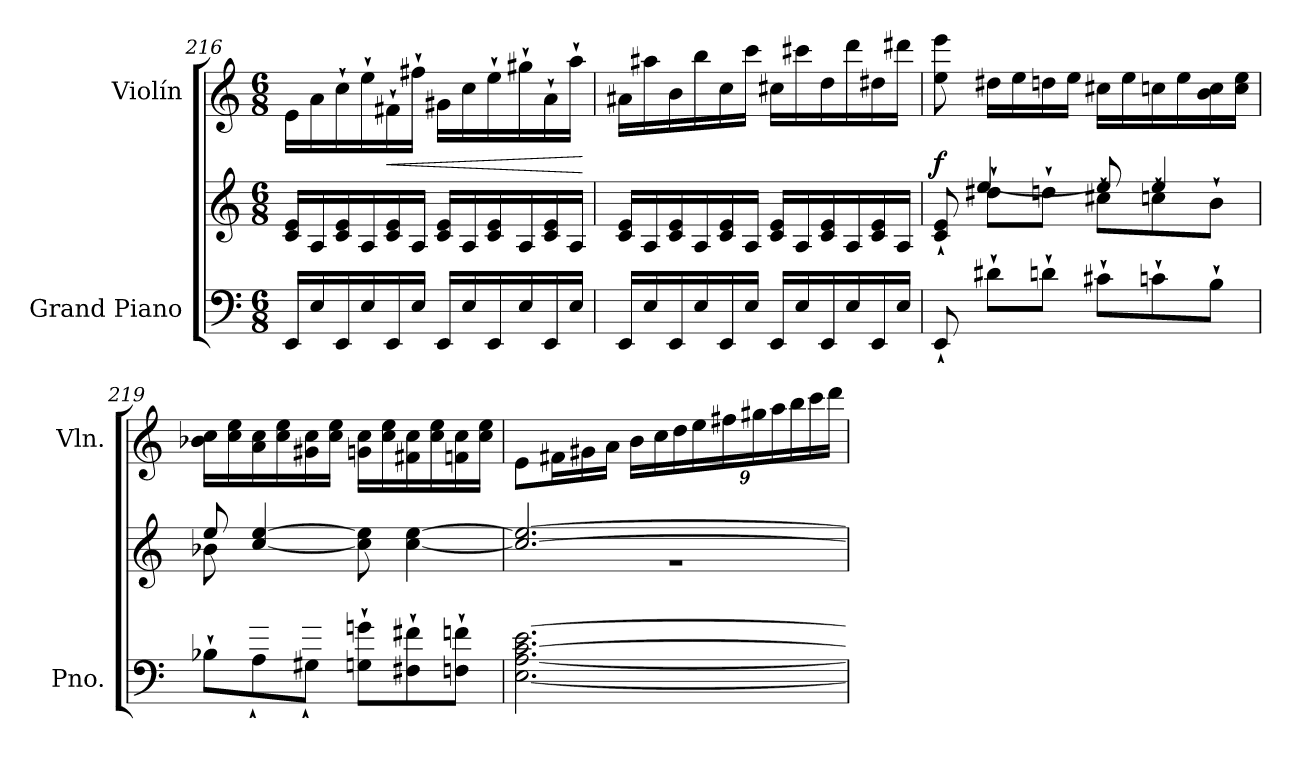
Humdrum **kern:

**kern	**kern	**kern	**dynam
*part2	*part2	*part1	*part1
*staff3	*staff2	*staff1	*staff1
*I"Grand Piano	*	*I"Violín	*
*I'Pno.	*	*I'Vln.	*
*clefF4	*clefG2	*clefG2	*
*k[]	*k[]	*k[]	*
*M6/8	*M6/8	*M6/8	*
=216	=216	=216	=216
16EE/LL	16c/ 16e/LL	16e\LL	.
16E/	16A/	16a\	.
16EE/	16c/ 16e/	16cc`\	.
16E/	16A/	16ee`\	.
!	!	!	!LO:HP:b
16EE/	16c/ 16e/	16f#X`\	<
16E/JJ	16A/JJ	16ff#X`\JJ	.
16EE/LL	16c/ 16e/LL	16g#X\LL	.
16E/	16A/	16cc\	.
16EE/	16c/ 16e/	16ee`\	.
16E/	16A/	16gg#X`\	.
16EE/	16c/ 16e/	16a`\	.
16E/JJ	16A/JJ	16aa`\JJ	.
.	.	.	[
!!LO:PB:g=z
=217	=217	=217	=217
16EE/LL	16c/ 16e/LL	16a#X\LL	.
16E/	16A/	16aa#X\	.
16EE/	16c/ 16e/	16b\	.
16E/	16A/	16bb\	.
16EE/	16c/ 16e/	16cc\	.
16E/JJ	16A/JJ	16ccc\JJ	.
16EE/LL	16c/ 16e/LL	16cc#X\LL	.
16E/	16A/	16ccc#X\	.
16EE/	16c/ 16e/	16dd\	.
16E/	16A/	16ddd\	.
16EE/	16c/ 16e/	16dd#X\	.
16E/JJ	16A/JJ	16ddd#X\JJ	.
=218	=218	=218	=218
*	*^	*	*
!	!	!	!	!LO:DY:b
8EE`/	8c/` 8e/`	8ryy	8ee\ 8eee\	f
8d#X`\L	8dd#X`\L	[4ee/	16dd#X\LL	.
.	.	.	16ee\	.
8dn`\J	8ddn`\J	.	16ddn\	.
.	.	.	16ee\JJ	.
8c#X`\L	8cc#X`\L	8ee/]	16cc#X\LL	.
.	.	.	16ee\	.
8cn`\	8ccn`\	4ee/	16ccn\	.
.	.	.	16ee\	.
8B`\J	8b`\J	.	16b\ 16cc\	.
.	.	.	16cc\ 16ee\JJ	.
!!LO:LB:g=z
=219	=219	=219	=219	=219
*^	*	*	*	*
8ryy	8B-X`\L	8b-X\L	8ee/	16b-X\ 16cc\LL	.
.	.	.	.	16cc\ 16ee\	.
8a/	8A`\	4ryy	[4cc/ [4ee/	16a\ 16cc\	.
.	.	.	.	16cc\ 16ee\	.
8g#X/J	8G#X`\J	.	.	16g#X\ 16cc\	.
.	.	.	.	16cc\ 16ee\JJ	.
4.ryy	8Gn\` 8gn\`L	8cc\] 8ee\]	4.ryy	16gn\ 16cc\LL	.
.	.	.	.	16cc\ 16ee\	.
.	8F#X\` 8f#X\`	[4cc\ [4ee\	.	16f#X\ 16cc\	.
.	.	.	.	16cc\ 16ee\	.
.	8Fn\` 8fn\`J	.	.	16fn\ 16cc\	.
.	.	.	.	16cc\ 16ee\JJ	.
*v	*v	*	*	*	*
=220	=220	=220	=220	=220
[2.E\ [2.A\ [2.c\ [2.e\	2.cc/_ 2.ee/_	2.r	8e\L	.
.	.	.	16f#X\L	.
.	.	.	16g#X\	.
.	.	.	16a\JJ	.
.	.	.	16b\LL	.
*	*	*	*Xbrackettup	*
.	.	.	24cc\	.
.	.	.	24dd\	.
.	.	.	24ee\	.
.	.	.	24ff#X\	.
.	.	.	24gg#X\	.
.	.	.	24aa\	.
.	.	.	24bb\	.
.	.	.	24ccc\	.
.	.	.	24ddd\JJ	.
*	*v	*v	*	*
=	=	=	=
*-	*-	*-	*-
